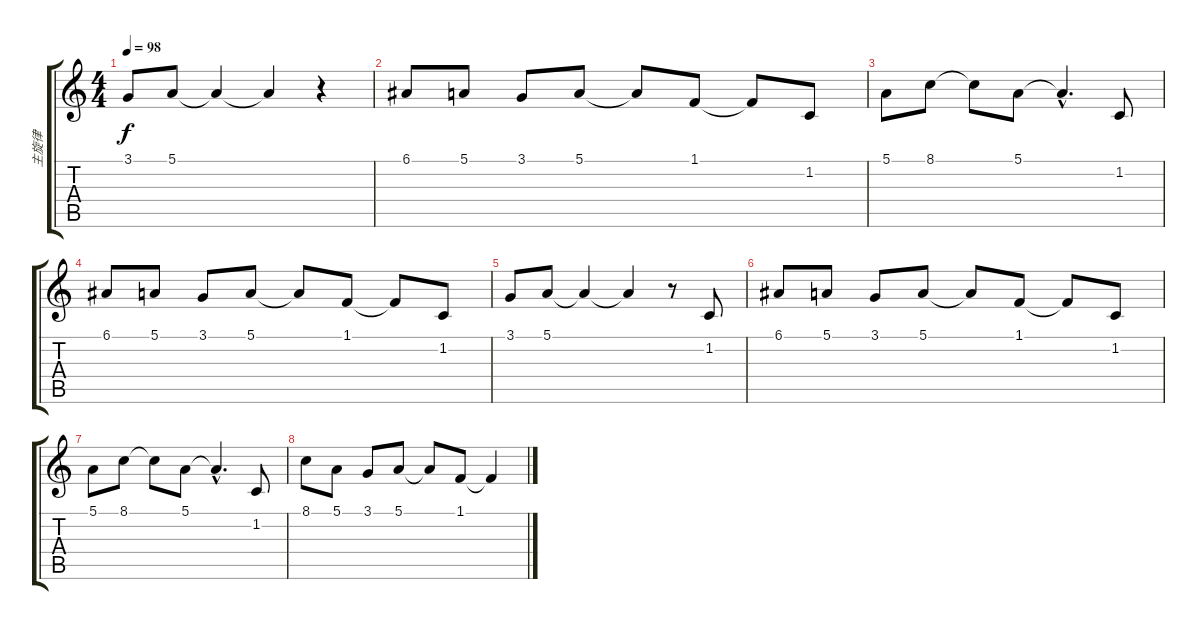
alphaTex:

\track ("主旋律" "主旋律") {instrument harmonica}
\staff {score tabs}
\tuning (E4 B3 G3 D3 A2 E2) {hide}
\ts (4 4)
\tempo 98
\clef g2
\ks c
3.1.8{dy f} 5.1.8 5.1{t}.4 5.1{t}.4 r.4 |
6.1.8 5.1.8 3.1.8 5.1.8 5.1{t}.8 1.1.8 1.1{t}.8 1.2.8 |
5.1.8 8.1.8 8.1{t}.8 5.1.8 5.1{hac t}.4{d} 1.2.8 |
6.1.8 5.1.8 3.1.8 5.1.8 5.1{t}.8 1.1.8 1.1{t}.8 1.2.8 |
3.1.8 5.1.8 5.1{t}.4 5.1{t}.4 r.8 1.2.8 |
6.1.8 5.1.8 3.1.8 5.1.8 5.1{t}.8 1.1.8 1.1{t}.8 1.2.8 |
5.1.8 8.1.8 8.1{t}.8 5.1.8 5.1{hac t}.4{d} 1.2.8 |
8.1.8 5.1.8 3.1.8 5.1.8 5.1{t}.8 1.1.8 1.1{t}.4
